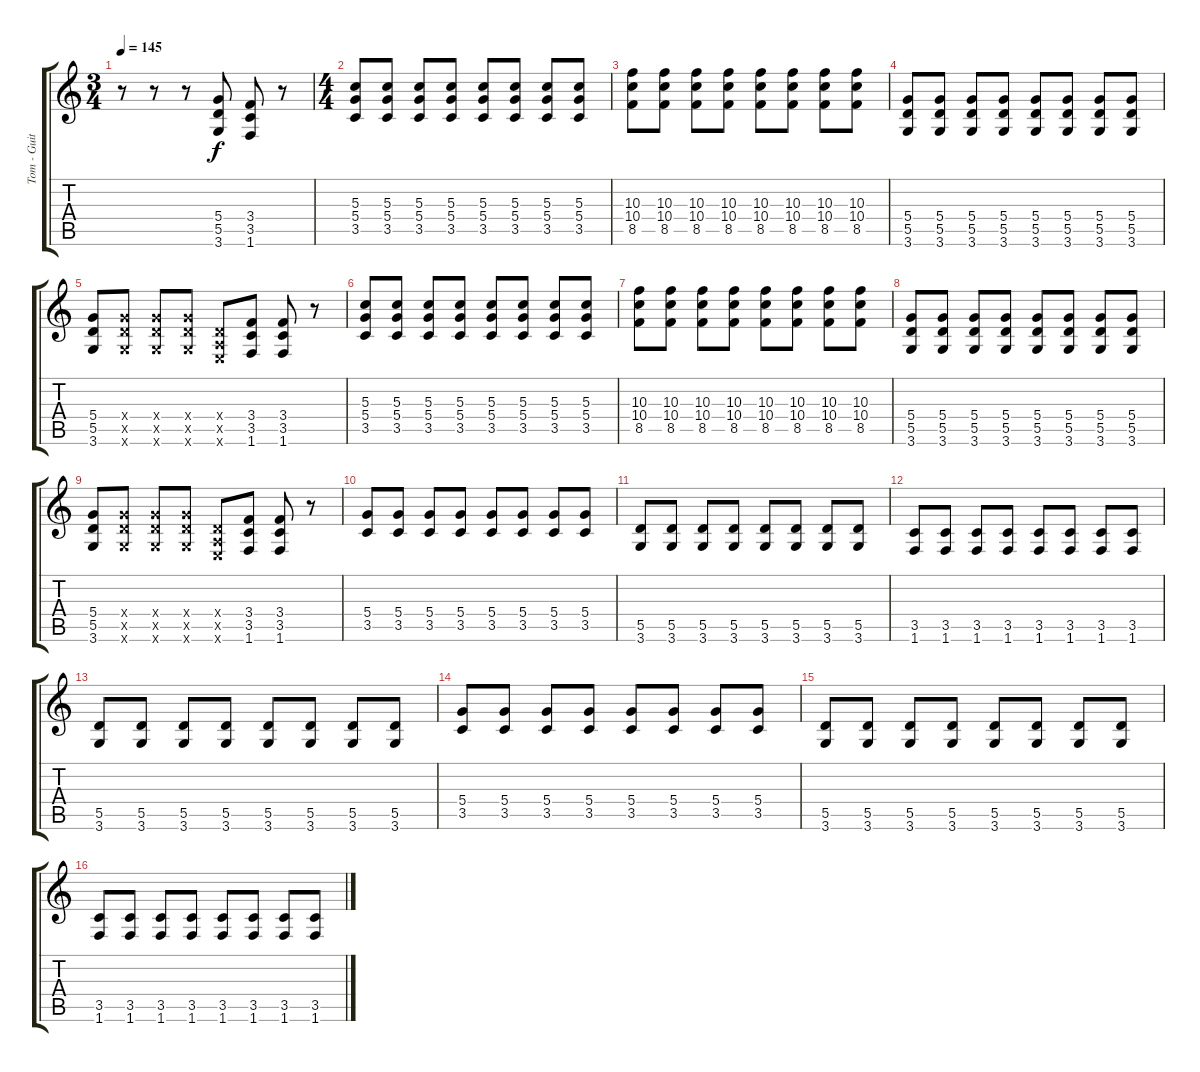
\track ("Tom - Guitar 1" "Tom - Guit") {instrument distortionguitar}
\staff {score tabs}
\tuning (E4 B3 G3 D3 A2 E2) {hide}
\ts (3 4)
\tempo 145
\clef g2
\ks c
r.8{dy f instrument distortionguitar} r.8 r.8 (5.4 5.5 3.6).8 (3.4 3.5 1.6).8 r.8 |
\ts (4 4)
(5.3 5.4 3.5).8 (5.3 5.4 3.5).8 (5.3 5.4 3.5).8 (5.3 5.4 3.5).8 (5.3 5.4 3.5).8 (5.3 5.4 3.5).8 (5.3 5.4 3.5).8 (5.3 5.4 3.5).8 |
(10.3 10.4 8.5).8 (10.3 10.4 8.5).8 (10.3 10.4 8.5).8 (10.3 10.4 8.5).8 (10.3 10.4 8.5).8 (10.3 10.4 8.5).8 (10.3 10.4 8.5).8 (10.3 10.4 8.5).8 |
(5.4 5.5 3.6).8 (5.4 5.5 3.6).8 (5.4 5.5 3.6).8 (5.4 5.5 3.6).8 (5.4 5.5 3.6).8 (5.4 5.5 3.6).8 (5.4 5.5 3.6).8 (5.4 5.5 3.6).8 |
(5.4 5.5 3.6).8 (5.4{x} 5.5{x} 3.6{x}).8 (5.4{x} 5.5{x} 3.6{x}).8 (5.4{x} 5.5{x} 3.6{x}).8 (0.4{x} 0.5{x} 0.6{x}).8 (3.4 3.5 1.6).8 (3.4 3.5 1.6).8 r.8 |
(5.3 5.4 3.5).8 (5.3 5.4 3.5).8 (5.3 5.4 3.5).8 (5.3 5.4 3.5).8 (5.3 5.4 3.5).8 (5.3 5.4 3.5).8 (5.3 5.4 3.5).8 (5.3 5.4 3.5).8 |
(10.3 10.4 8.5).8 (10.3 10.4 8.5).8 (10.3 10.4 8.5).8 (10.3 10.4 8.5).8 (10.3 10.4 8.5).8 (10.3 10.4 8.5).8 (10.3 10.4 8.5).8 (10.3 10.4 8.5).8 |
(5.4 5.5 3.6).8 (5.4 5.5 3.6).8 (5.4 5.5 3.6).8 (5.4 5.5 3.6).8 (5.4 5.5 3.6).8 (5.4 5.5 3.6).8 (5.4 5.5 3.6).8 (5.4 5.5 3.6).8 |
(5.4 5.5 3.6).8 (5.4{x} 5.5{x} 3.6{x}).8 (5.4{x} 5.5{x} 3.6{x}).8 (5.4{x} 5.5{x} 3.6{x}).8 (0.4{x} 0.5{x} 0.6{x}).8 (3.4 3.5 1.6).8 (3.4 3.5 1.6).8 r.8 |
(5.4 3.5).8{instrument electricguitarmuted} (5.4 3.5).8 (5.4 3.5).8 (5.4 3.5).8 (5.4 3.5).8 (5.4 3.5).8 (5.4 3.5).8 (5.4 3.5).8 |
(5.5 3.6).8 (5.5 3.6).8 (5.5 3.6).8 (5.5 3.6).8 (5.5 3.6).8 (5.5 3.6).8 (5.5 3.6).8 (5.5 3.6).8 |
(3.5 1.6).8 (3.5 1.6).8 (3.5 1.6).8 (3.5 1.6).8 (3.5 1.6).8 (3.5 1.6).8 (3.5 1.6).8 (3.5 1.6).8 |
(5.5 3.6).8 (5.5 3.6).8 (5.5 3.6).8 (5.5 3.6).8 (5.5 3.6).8 (5.5 3.6).8 (5.5 3.6).8 (5.5 3.6).8 |
(5.4 3.5).8{instrument electricguitarmuted} (5.4 3.5).8 (5.4 3.5).8 (5.4 3.5).8 (5.4 3.5).8 (5.4 3.5).8 (5.4 3.5).8 (5.4 3.5).8 |
(5.5 3.6).8 (5.5 3.6).8 (5.5 3.6).8 (5.5 3.6).8 (5.5 3.6).8 (5.5 3.6).8 (5.5 3.6).8 (5.5 3.6).8 |
(3.5 1.6).8 (3.5 1.6).8 (3.5 1.6).8 (3.5 1.6).8 (3.5 1.6).8 (3.5 1.6).8 (3.5 1.6).8 (3.5 1.6).8
